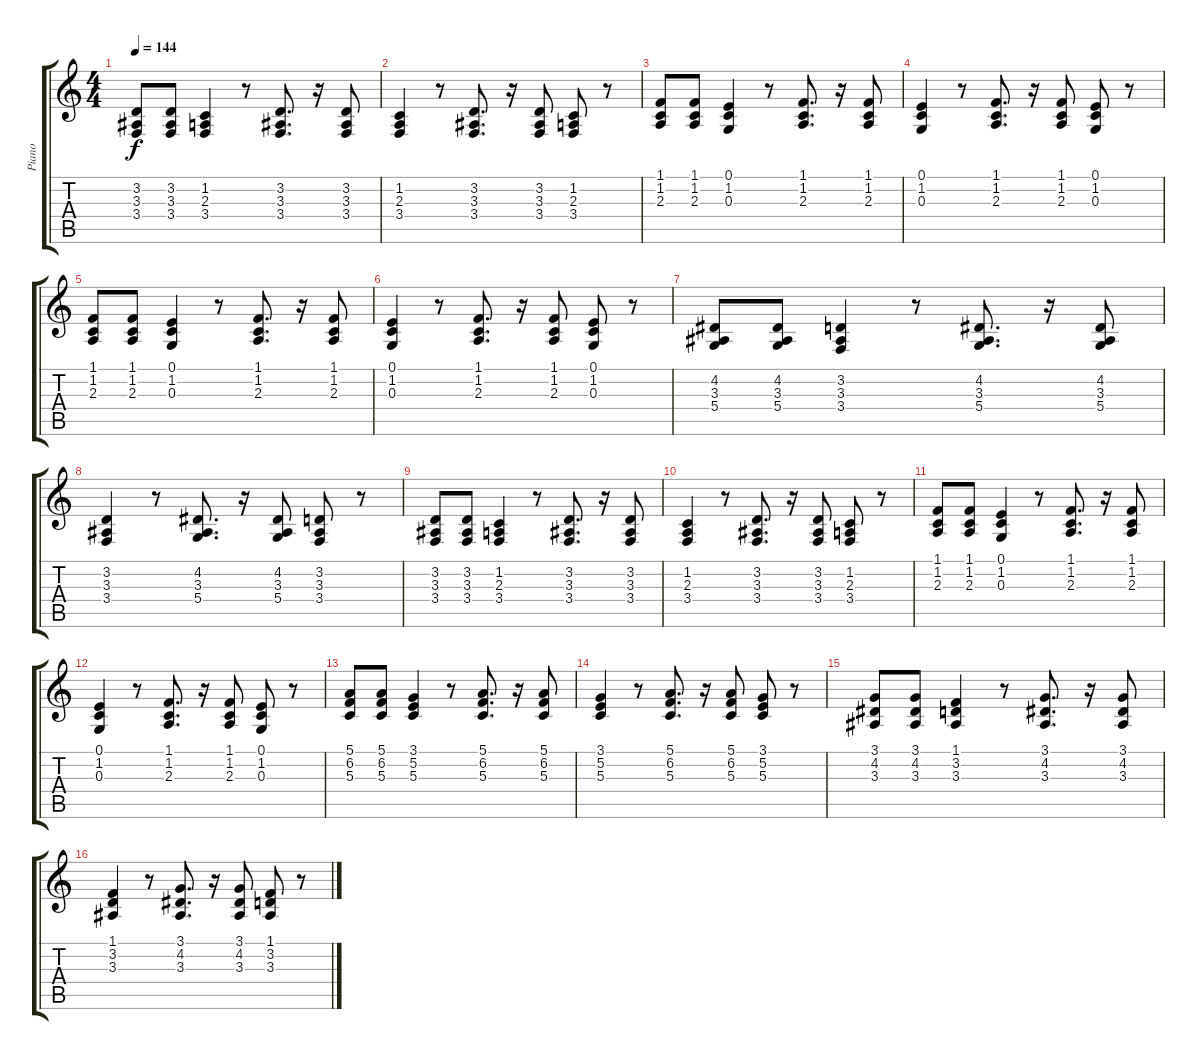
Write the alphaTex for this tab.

\track ("Piano" "Piano") {instrument brightacousticpiano}
\staff {score tabs}
\tuning (E4 B3 G3 D3 A2 E2) {hide}
\ts (4 4)
\tempo 144
\clef g2
\ks c
(3.2 3.3 3.4).8{dy f} (3.2 3.3 3.4).8 (1.2 2.3 3.4).4 r.8 (3.2 3.3 3.4).8{d} r.16 (3.2 3.3 3.4).8 |
(1.2 2.3 3.4).4 r.8 (3.2 3.3 3.4).8{d} r.16 (3.2 3.3 3.4).8 (1.2 2.3 3.4).8 r.8 |
(1.1 1.2 2.3).8 (1.1 1.2 2.3).8 (0.1 1.2 0.3).4 r.8 (1.1 1.2 2.3).8{d} r.16 (1.1 1.2 2.3).8 |
(0.1 1.2 0.3).4 r.8 (1.1 1.2 2.3).8{d} r.16 (1.1 1.2 2.3).8 (0.1 1.2 0.3).8 r.8 |
(1.1 1.2 2.3).8 (1.1 1.2 2.3).8 (0.1 1.2 0.3).4{volume 16} r.8 (1.1 1.2 2.3).8{d volume 16} r.16 (1.1 1.2 2.3).8{volume 15} |
(0.1 1.2 0.3).4 r.8 (1.1 1.2 2.3).8{d volume 15} r.16 (1.1 1.2 2.3).8{volume 15} (0.1 1.2 0.3).8{volume 15} r.8 |
(4.2 3.3 5.4).8 (4.2 3.3 5.4).8{volume 14} (3.2 3.3 3.4).4{volume 14} r.8 (4.2 3.3 5.4).8{d volume 14} r.16 (4.2 3.3 5.4).8{volume 14} |
(3.2 3.3 3.4).4{volume 14} r.8 (4.2 3.3 5.4).8{d volume 14} r.16 (4.2 3.3 5.4).8{volume 14} (3.2 3.3 3.4).8{volume 13} r.8 |
(3.2 3.3 3.4).8{volume 13} (3.2 3.3 3.4).8 (1.2 2.3 3.4).4 r.8 (3.2 3.3 3.4).8{d volume 13} r.16 (3.2 3.3 3.4).8{volume 12} |
(1.2 2.3 3.4).4{volume 12} r.8 (3.2 3.3 3.4).8{d volume 12} r.16 (3.2 3.3 3.4).8{volume 12} (1.2 2.3 3.4).8{volume 12} r.8 |
(1.1 1.2 2.3).8{volume 12} (1.1 1.2 2.3).8 (0.1 1.2 0.3).4{volume 12} r.8 (1.1 1.2 2.3).8{d volume 11} r.16 (1.1 1.2 2.3).8{volume 11} |
(0.1 1.2 0.3).4{volume 11} r.8 (1.1 1.2 2.3).8{d volume 11} r.16 (1.1 1.2 2.3).8{volume 11} (0.1 1.2 0.3).8 r.8 |
(5.1 6.2 5.3).8{volume 11} (5.1 6.2 5.3).8 (3.1 5.2 5.3).4{volume 10} r.8 (5.1 6.2 5.3).8{d volume 10} r.16 (5.1 6.2 5.3).8{volume 10} |
(3.1 5.2 5.3).4{volume 10} r.8 (5.1 6.2 5.3).8{d volume 10} r.16 (5.1 6.2 5.3).8{volume 10} (3.1 5.2 5.3).8{volume 10} r.8 |
(3.1 4.2 3.3).8{volume 9} (3.1 4.2 3.3).8{volume 9} (1.1 3.2 3.3).4{volume 9} r.8 (3.1 4.2 3.3).8{d volume 9} r.16 (3.1 4.2 3.3).8{volume 9} |
(1.1 3.2 3.3).4 r.8 (3.1 4.2 3.3).8{d volume 9} r.16 (3.1 4.2 3.3).8{volume 9} (1.1 3.2 3.3).8 r.8
